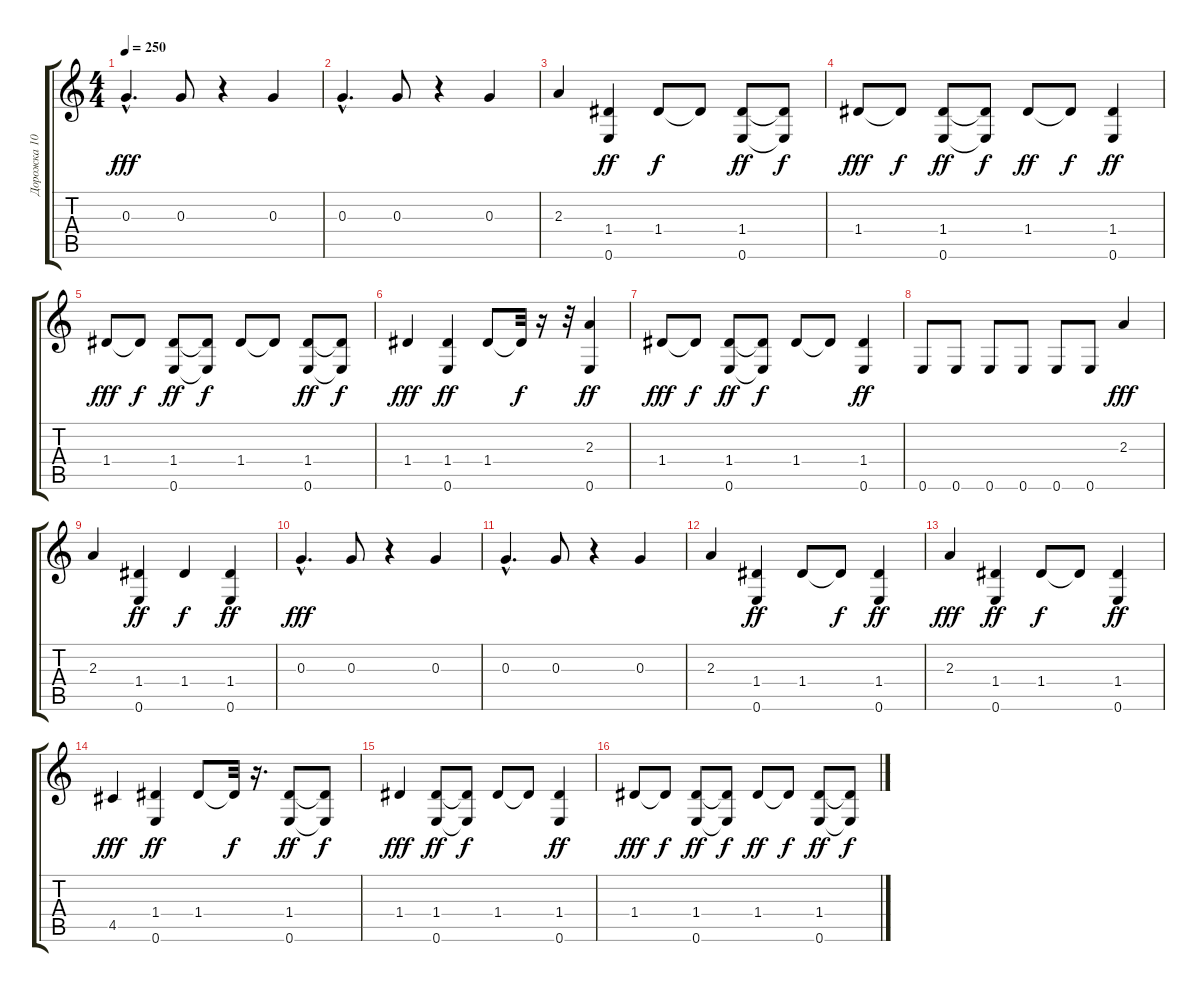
\track ("Дорожка 10" "Дорожка 10") {instrument acousticguitarnylon}
\staff {score tabs}
\tuning (E4 B3 G3 D3 A2 E2) {hide}
\ts (4 4)
\tempo 250
\clef g2
\ks c
0.3{hac}.4{d dy fff} 0.3.8 r.4 0.3.4 |
0.3{hac}.4{d} 0.3.8 r.4 0.3.4 |
2.3.4 (1.4 0.6).4{dy ff} 1.4.8{dy f} 1.4{t}.8 (1.4 0.6).8{dy ff} (1.4{t} 0.6{t}).8{dy f} |
1.4.8{dy fff} 1.4{t}.8{dy f} (1.4 0.6).8{dy ff} (1.4{t} 0.6{t}).8{dy f} 1.4.8{dy ff} 1.4{t}.8{dy f} (1.4 0.6).4{dy ff} |
1.4.8{dy fff} 1.4{t}.8{dy f} (1.4 0.6).8{dy ff} (1.4{t} 0.6{t}).8{dy f} 1.4.8 1.4{t}.8 (1.4 0.6).8{dy ff} (1.4{t} 0.6{t}).8{dy f} |
1.4.4{dy fff} (1.4 0.6).4{dy ff} 1.4.8 1.4{t}.32{dy f} r.16 r.32 (2.3 0.6).4{dy ff} |
1.4.8{dy fff} 1.4{t}.8{dy f} (1.4 0.6).8{dy ff} (1.4{t} 0.6{t}).8{dy f} 1.4.8 1.4{t}.8 (1.4 0.6).4{dy ff} |
0.6.8 0.6.8 0.6.8 0.6.8 0.6.8 0.6.8 2.3.4{dy fff} |
2.3.4 (1.4 0.6).4{dy ff} 1.4.4{dy f} (1.4 0.6).4{dy ff} |
0.3{hac}.4{d dy fff} 0.3.8 r.4 0.3.4 |
0.3{hac}.4{d} 0.3.8 r.4 0.3.4 |
2.3.4 (1.4 0.6).4{dy ff} 1.4.8 1.4{t}.8{dy f} (1.4 0.6).4{dy ff} |
2.3.4{dy fff} (1.4 0.6).4{dy ff} 1.4.8{dy f} 1.4{t}.8 (1.4 0.6).4{dy ff} |
4.5.4{dy fff} (1.4 0.6).4{dy ff} 1.4.8 1.4{t}.32{dy f} r.16{d} (1.4 0.6).8{dy ff} (1.4{t} 0.6{t}).8{dy f} |
1.4.4{dy fff} (1.4 0.6).8{dy ff} (1.4{t} 0.6{t}).8{dy f} 1.4.8 1.4{t}.8 (1.4 0.6).4{dy ff} |
1.4.8{dy fff} 1.4{t}.8{dy f} (1.4 0.6).8{dy ff} (1.4{t} 0.6{t}).8{dy f} 1.4.8{dy ff} 1.4{t}.8{dy f} (1.4 0.6).8{dy ff} (1.4{t} 0.6{t}).8{dy f}
